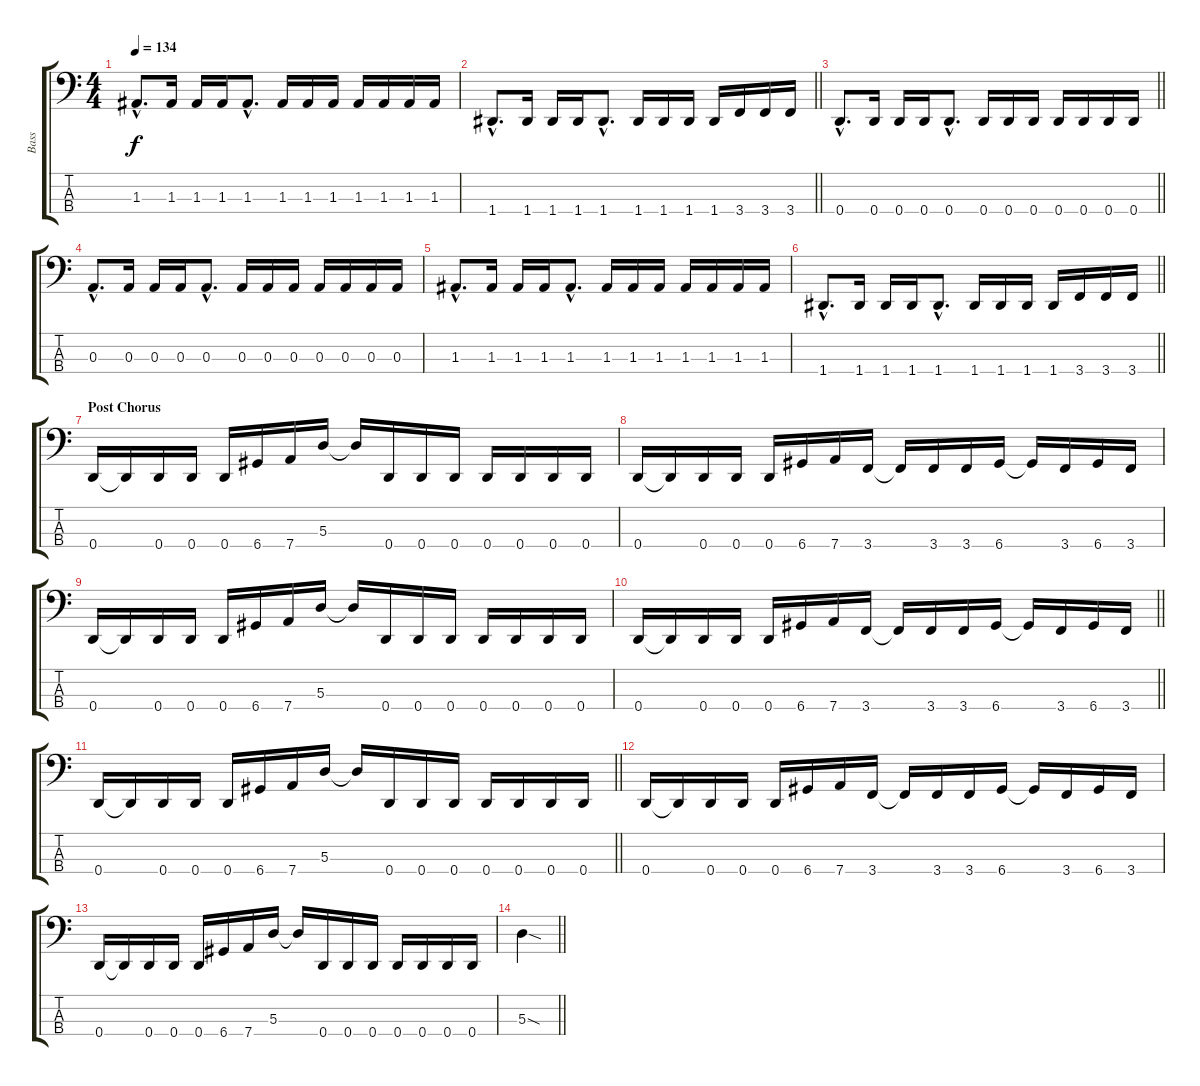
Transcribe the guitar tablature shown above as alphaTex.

\track ("Bass" "Bass") {instrument slapbass1}
\staff {score tabs}
\tuning (G2 D2 A1 D1) {hide}
\ts (4 4)
\tempo 134
\clef f4
\ks c
1.3{hac}.8{d dy f} 1.3.16 1.3.16 1.3.16 1.3{hac}.8{d} 1.3.16 1.3.16 1.3.16 1.3.16 1.3.16 1.3.16 1.3.16 |
\barLineRight lightlight
1.4{hac}.8{d} 1.4.16 1.4.16 1.4.16 1.4{hac}.8{d} 1.4.16 1.4.16 1.4.16 1.4.16 3.4.16 3.4.16 3.4.16 |
\section ("" "")
\barLineRight lightlight
0.4{hac}.8{d} 0.4.16 0.4.16 0.4.16 0.4{hac}.8{d} 0.4.16 0.4.16 0.4.16 0.4.16 0.4.16 0.4.16 0.4.16 |
0.3{hac}.8{d} 0.3.16 0.3.16 0.3.16 0.3{hac}.8{d} 0.3.16 0.3.16 0.3.16 0.3.16 0.3.16 0.3.16 0.3.16 |
1.3{hac}.8{d} 1.3.16 1.3.16 1.3.16 1.3{hac}.8{d} 1.3.16 1.3.16 1.3.16 1.3.16 1.3.16 1.3.16 1.3.16 |
\barLineRight lightlight
1.4{hac}.8{d} 1.4.16 1.4.16 1.4.16 1.4{hac}.8{d} 1.4.16 1.4.16 1.4.16 1.4.16 3.4.16 3.4.16 3.4.16 |
\section ("" "Post Chorus")
0.4.16 0.4{t}.16 0.4.16 0.4.16 0.4.16 6.4.16 7.4.16 5.3.16 5.3{t}.16 0.4.16 0.4.16 0.4.16 0.4.16 0.4.16 0.4.16 0.4.16 |
0.4.16 0.4{t}.16 0.4.16 0.4.16 0.4.16 6.4.16 7.4.16 3.4.16 3.4{t}.16 3.4.16 3.4.16 6.4.16 6.4{t}.16 3.4.16 6.4.16 3.4.16 |
0.4.16 0.4{t}.16 0.4.16 0.4.16 0.4.16 6.4.16 7.4.16 5.3.16 5.3{t}.16 0.4.16 0.4.16 0.4.16 0.4.16 0.4.16 0.4.16 0.4.16 |
\barLineRight lightlight
0.4.16 0.4{t}.16 0.4.16 0.4.16 0.4.16 6.4.16 7.4.16 3.4.16 3.4{t}.16 3.4.16 3.4.16 6.4.16 6.4{t}.16 3.4.16 6.4.16 3.4.16 |
\section ("" "")
\barLineRight lightlight
0.4.16 0.4{t}.16 0.4.16 0.4.16 0.4.16 6.4.16 7.4.16 5.3.16 5.3{t}.16 0.4.16 0.4.16 0.4.16 0.4.16 0.4.16 0.4.16 0.4.16 |
0.4.16 0.4{t}.16 0.4.16 0.4.16 0.4.16 6.4.16 7.4.16 3.4.16 3.4{t}.16 3.4.16 3.4.16 6.4.16 6.4{t}.16 3.4.16 6.4.16 3.4.16 |
0.4.16 0.4{t}.16 0.4.16 0.4.16 0.4.16 6.4.16 7.4.16 5.3.16 5.3{t}.16 0.4.16 0.4.16 0.4.16 0.4.16 0.4.16 0.4.16 0.4.16 |
\barLineRight lightlight
5.3{sod}.4
